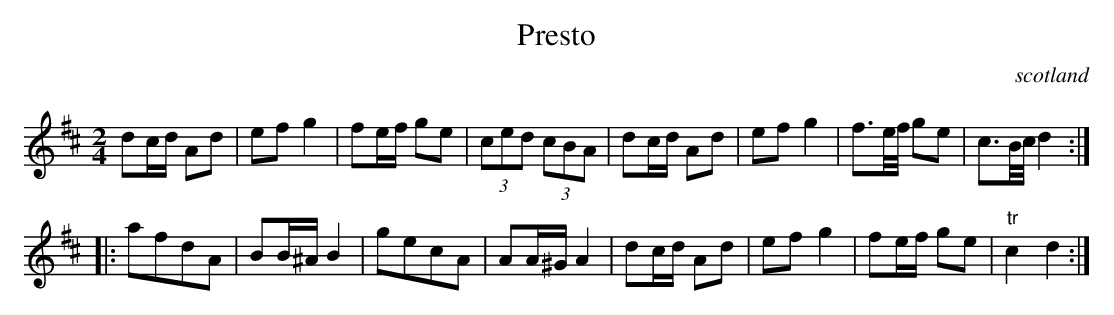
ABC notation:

X:1
T:Presto
O:scotland
M:2/4
L:1/8
K:D
dc/d/ Ad| efg2| fe/f/ ge| (3ced (3cBA|\
dc/d/ Ad| efg2| f3/e//f// ge| c3/B//c// d2::
afdA| BB/^A/B2| gecA| AA/^G/A2|\
dc/d/ Ad| ef g2| fe/f/ ge| "tr"c2 d2:|
